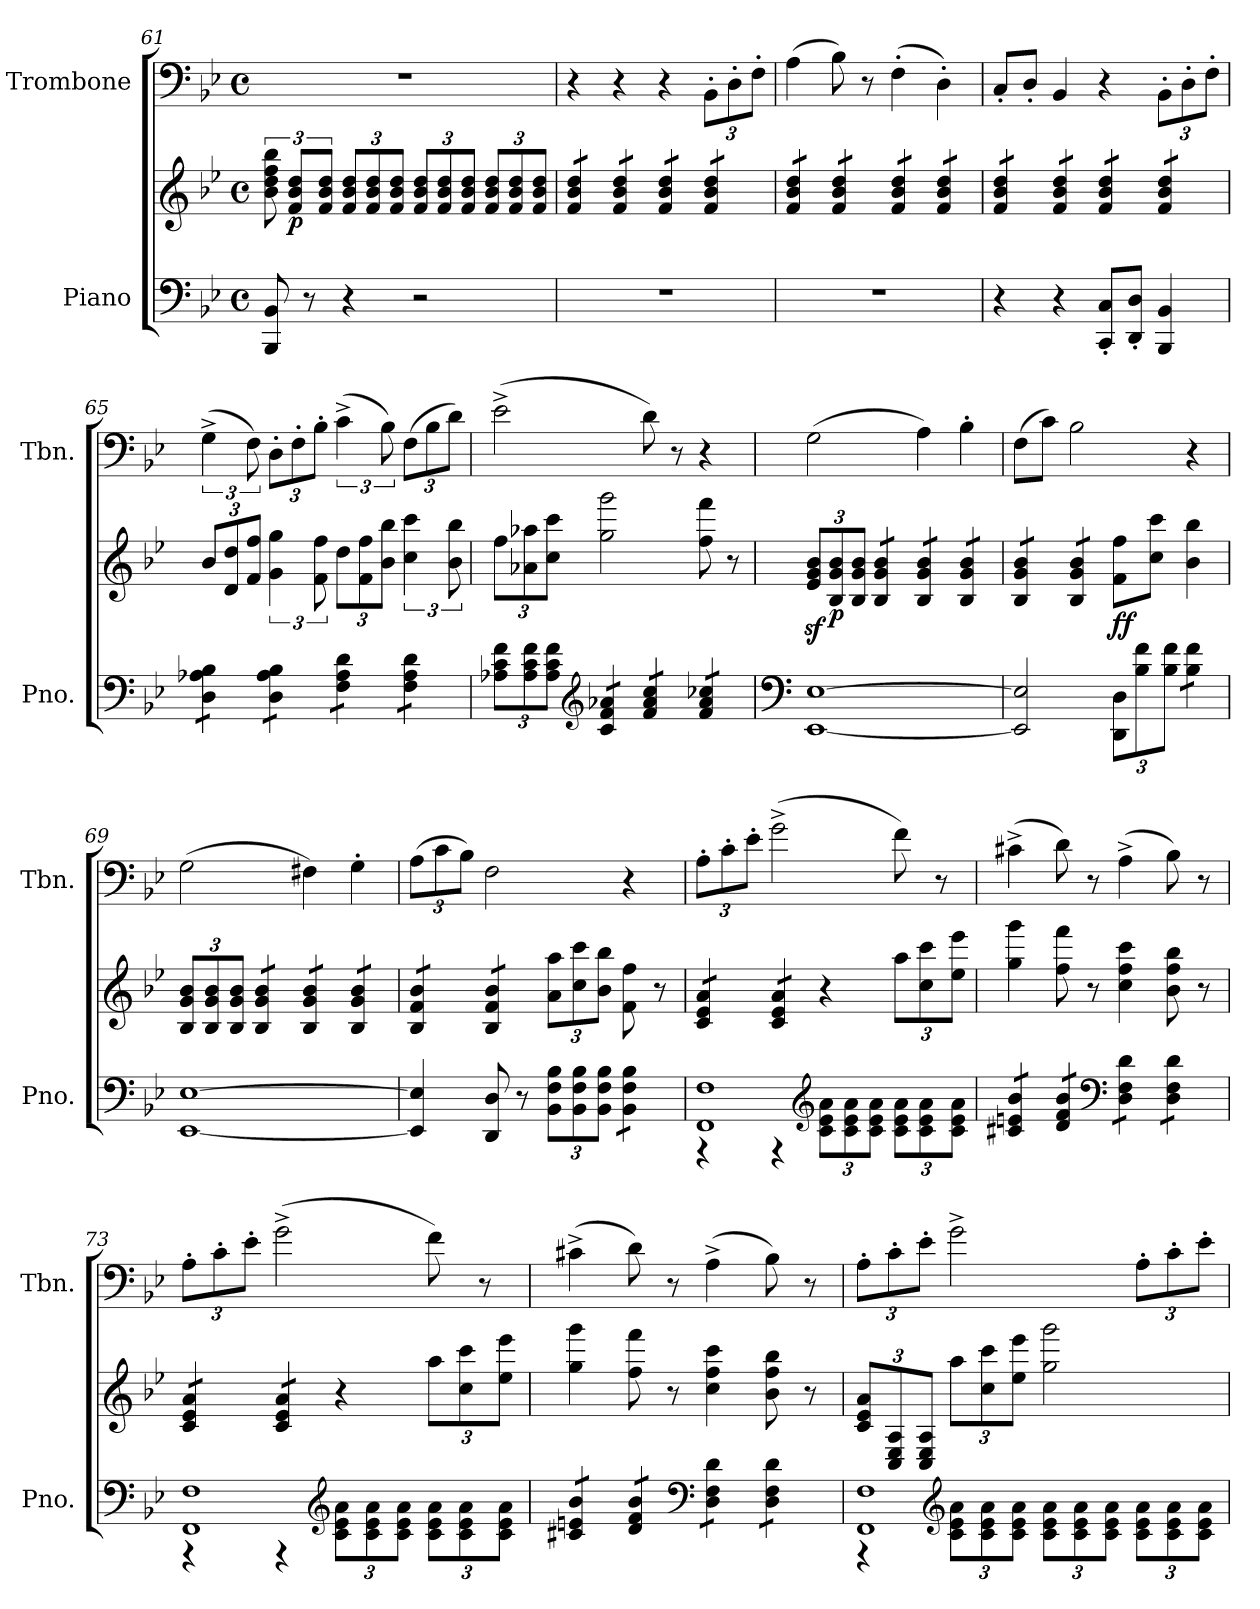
**kern	**kern	**dynam	**kern
*part2	*part2	*part2	*part1
*staff3	*staff2	*staff2/3	*staff1
*I"Piano	*	*	*I"Trombone
*I'Pno.	*	*	*I'Tbn.
*clefF4	*clefG2	*	*clefF4
*k[b-e-]	*k[b-e-]	*	*k[b-e-]
*M4/4	*M4/4	*	*M4/4
*met(c)	*met(c)	*	*met(c)
=61	=61	=61	=61
8BBB-/ 8BB-/	12b-\ 12dd\ 12ff\ 12bb-\	.	1r
!	!	!LO:DY:b	!
.	12f/ 12b-/ 12dd/L	p	.
8r	.	.	.
.	12f/ 12b-/ 12dd/J	.	.
*	*Xbrackettup	*	*
4r	12f/ 12b-/ 12dd/L	.	.
.	12f/ 12b-/ 12dd/	.	.
.	12f/ 12b-/ 12dd/J	.	.
2r	12f/ 12b-/ 12dd/L	.	.
.	12f/ 12b-/ 12dd/	.	.
.	12f/ 12b-/ 12dd/J	.	.
.	12f/ 12b-/ 12dd/L	.	.
.	12f/ 12b-/ 12dd/	.	.
.	12f/ 12b-/ 12dd/J	.	.
=62	=62	=62	=62
*	*tremolo	*	*
1r	12f/ 12b-/ 12dd/L	.	4r
.	12f/ 12b-/ 12dd/	.	.
.	12f/ 12b-/ 12dd/J	.	.
.	12f/ 12b-/ 12dd/L	.	4r
.	12f/ 12b-/ 12dd/	.	.
.	12f/ 12b-/ 12dd/J	.	.
.	12f/ 12b-/ 12dd/L	.	4r
.	12f/ 12b-/ 12dd/	.	.
.	12f/ 12b-/ 12dd/J	.	.
*	*	*	*Xbrackettup
.	12f/ 12b-/ 12dd/L	.	12BB-'\L
.	12f/ 12b-/ 12dd/	.	12D'\
.	12f/ 12b-/ 12dd/J	.	12F'\J
!!LO:PB:g=z
=63	=63	=63	=63
1r	12f/ 12b-/ 12dd/L	.	(>4A\
.	12f/ 12b-/ 12dd/	.	.
.	12f/ 12b-/ 12dd/J	.	.
.	12f/ 12b-/ 12dd/L	.	8B-\)
.	12f/ 12b-/ 12dd/	.	.
.	.	.	8r
.	12f/ 12b-/ 12dd/J	.	.
.	12f/ 12b-/ 12dd/L	.	(>4F'\
.	12f/ 12b-/ 12dd/	.	.
.	12f/ 12b-/ 12dd/J	.	.
.	12f/ 12b-/ 12dd/L	.	4D'\)
.	12f/ 12b-/ 12dd/	.	.
.	12f/ 12b-/ 12dd/J	.	.
=64	=64	=64	=64
4r	12f/ 12b-/ 12dd/L	.	8C'/L
.	12f/ 12b-/ 12dd/	.	.
.	.	.	8D'/J
.	12f/ 12b-/ 12dd/J	.	.
4r	12f/ 12b-/ 12dd/L	.	4BB-/
.	12f/ 12b-/ 12dd/	.	.
.	12f/ 12b-/ 12dd/J	.	.
8CC/' 8C/'L	12f/ 12b-/ 12dd/L	.	4r
.	12f/ 12b-/ 12dd/	.	.
8DD/' 8D/'J	.	.	.
.	12f/ 12b-/ 12dd/J	.	.
4BBB-/ 4BB-/	12f/ 12b-/ 12dd/L	.	12BB-'\L
.	12f/ 12b-/ 12dd/	.	12D'\
.	12f/ 12b-/ 12dd/J	.	12F'\J
*	*Xtremolo	*	*
=65	=65	=65	=65
*	*	*	*brackettup
*tremolo	*	*	*
12D\ 12A-X\ 12B-\L	12b-/L	.	(>6G^\
12D\ 12A-X\ 12B-\	12d/ 12dd/	.	.
12D\ 12A-X\ 12B-\J	12f/ 12ff/J	.	12F\)
*	*brackettup	*	*Xbrackettup
12D\ 12A-\ 12B-\L	6g\ 6gg\	.	12D'\L
12D\ 12A-\ 12B-\	.	.	12F'\
12D\ 12A-\ 12B-\J	12f\ 12ff\	.	12B-'\J
*	*Xbrackettup	*	*brackettup
12F\ 12A-\ 12d\L	12dd\L	.	(>6c^\
12F\ 12A-\ 12d\	12f\ 12ff\	.	.
12F\ 12A-\ 12d\J	12b-\ 12bb-\J	.	12B-\)
*	*brackettup	*	*Xbrackettup
12F\ 12A-\ 12d\L	6cc\ 6ccc\	.	(>12F\L
12F\ 12A-\ 12d\	.	.	12B-\
12F\ 12A-\ 12d\J	12b-\ 12bb-\	.	12d\J)
*Xtremolo	*	*	*
=66	=66	=66	=66
*Xbrackettup	*Xbrackettup	*	*
12A-X\ 12c\ 12f\L	12ff\L	.	(>2e-^\
12A-\ 12c\ 12f\	12a-X\ 12aa-X\	.	.
12A-\ 12c\ 12f\J	12cc\ 12ccc\J	.	.
*clefG2	*	*	*
*tremolo	*	*	*
12c/ 12f/ 12a-X/L	2gg\ 2ggg\	.	.
12c/ 12f/ 12a-X/	.	.	.
12c/ 12f/ 12a-X/J	.	.	.
12f/ 12a-/ 12cc/L	.	.	8d\)
12f/ 12a-/ 12cc/	.	.	.
.	.	.	8r
12f/ 12a-/ 12cc/J	.	.	.
12f/ 12a-/ 12cc-X/L	8ff\ 8fff\	.	4r
12f/ 12a-/ 12cc-X/	.	.	.
.	8r	.	.
12f/ 12a-/ 12cc-X/J	.	.	.
*Xtremolo	*	*	*
!!LO:LB:g=z
=67	=67	=67	=67
*clefF4	*	*	*
[1EE- [1E-	12e-/z< 12g/z< 12b-/z<L	.	(>2G\
!	!	!LO:DY:b	!
.	12B-/ 12g/ 12b-/	p	.
.	12B-/ 12g/ 12b-/J	.	.
*	*tremolo	*	*
.	12B-/ 12g/ 12b-/L	.	.
.	12B-/ 12g/ 12b-/	.	.
.	12B-/ 12g/ 12b-/J	.	.
.	12B-/ 12g/ 12b-/L	.	4A\)
.	12B-/ 12g/ 12b-/	.	.
.	12B-/ 12g/ 12b-/J	.	.
.	12B-/ 12g/ 12b-/L	.	4B-'\
.	12B-/ 12g/ 12b-/	.	.
.	12B-/ 12g/ 12b-/J	.	.
=68	=68	=68	=68
2EE-/] 2E-/]	12B-/ 12g/ 12b-/L	.	(>8F\L
.	12B-/ 12g/ 12b-/	.	.
.	.	.	8c\J)
.	12B-/ 12g/ 12b-/J	.	.
.	12B-/ 12g/ 12b-/L	.	2B-\
.	12B-/ 12g/ 12b-/	.	.
.	12B-/ 12g/ 12b-/J	.	.
*	*Xtremolo	*	*
!	!	!LO:DY:b	!
!	!	!LO:DY:n=1:b	!
12DD\ 12D\L	8f\ 8ff\L	f f	.
12B-\ 12f\	.	.	.
.	8cc\ 8ccc\J	.	.
12B-\ 12f\J	.	.	.
*tremolo	*	*	*
12B-\ 12f\L	4b-\ 4bb-\	.	4r
12B-\ 12f\	.	.	.
12B-\ 12f\J	.	.	.
*Xtremolo	*	*	*
=69	=69	=69	=69
[1EE- [1E-	12B-/ 12g/ 12b-/L	.	(>2G\
.	12B-/ 12g/ 12b-/	.	.
.	12B-/ 12g/ 12b-/J	.	.
*	*tremolo	*	*
.	12B-/ 12g/ 12b-/L	.	.
.	12B-/ 12g/ 12b-/	.	.
.	12B-/ 12g/ 12b-/J	.	.
.	12B-/ 12g/ 12b-/L	.	4F#X\)
.	12B-/ 12g/ 12b-/	.	.
.	12B-/ 12g/ 12b-/J	.	.
.	12B-/ 12g/ 12b-/L	.	4G'\
.	12B-/ 12g/ 12b-/	.	.
.	12B-/ 12g/ 12b-/J	.	.
=70	=70	=70	=70
4EE-/] 4E-/]	12B-/ 12f/ 12b-/L	.	(>12A\L
.	12B-/ 12f/ 12b-/	.	12c\
.	12B-/ 12f/ 12b-/J	.	12B-\J)
8DD/ 8D/	12B-/ 12f/ 12b-/L	.	2F\
.	12B-/ 12f/ 12b-/	.	.
8r	.	.	.
.	12B-/ 12f/ 12b-/J	.	.
*	*Xtremolo	*	*
12BB-\ 12F\ 12B-\L	12a\ 12aa\L	.	.
12BB-\ 12F\ 12B-\	12cc\ 12ccc\	.	.
12BB-\ 12F\ 12B-\J	12b-\ 12bb-\J	.	.
*tremolo	*	*	*
12BB-\ 12F\ 12B-\L	8f\ 8ff\	.	4r
12BB-\ 12F\ 12B-\	.	.	.
.	8r	.	.
12BB-\ 12F\ 12B-\J	.	.	.
*Xtremolo	*	*	*
!!LO:LB:g=z
=71	=71	=71	=71
*^	*	*	*
*	*	*tremolo	*	*
1FF 1F	4r	12c/ 12e-/ 12a/L	.	12A'\L
.	.	12c/ 12e-/ 12a/	.	12c'\
.	.	12c/ 12e-/ 12a/J	.	12e-'\J
.	4r	12c/ 12e-/ 12a/L	.	(>2g^\
.	.	12c/ 12e-/ 12a/	.	.
.	.	12c/ 12e-/ 12a/J	.	.
*	*	*Xtremolo	*	*
*clefG2	*	*	*	*
.	12c\ 12e-\ 12a\L	4r	.	.
.	12c\ 12e-\ 12a\	.	.	.
.	12c\ 12e-\ 12a\J	.	.	.
.	12c\ 12e-\ 12a\L	12aa\L	.	8f\)
.	12c\ 12e-\ 12a\	12cc\ 12ccc\	.	.
.	.	.	.	8r
.	12c\ 12e-\ 12a\J	12ee-\ 12eee-\J	.	.
*v	*v	*	*	*
=72	=72	=72	=72
*tremolo	*	*	*
12c#X/ 12en/ 12b-/L	4gg\ 4ggg\	.	(>4c#X^\
12c#X/ 12en/ 12b-/	.	.	.
12c#X/ 12en/ 12b-/J	.	.	.
12d/ 12f/ 12b-/L	8ff\ 8fff\	.	8d\)
12d/ 12f/ 12b-/	.	.	.
.	8r	.	8r
12d/ 12f/ 12b-/J	.	.	.
*clefF4	*	*	*
12D\ 12F\ 12d\L	4cc\ 4ff\ 4ccc\	.	(>4A^\
12D\ 12F\ 12d\	.	.	.
12D\ 12F\ 12d\J	.	.	.
12D\ 12F\ 12d\L	8b-\ 8ff\ 8bb-\	.	8B-\)
12D\ 12F\ 12d\	.	.	.
.	8r	.	8r
12D\ 12F\ 12d\J	.	.	.
*Xtremolo	*	*	*
=73	=73	=73	=73
*^	*	*	*
*	*	*tremolo	*	*
1FF 1F	4r	12c/ 12e-/ 12a/L	.	12A'\L
.	.	12c/ 12e-/ 12a/	.	12c'\
.	.	12c/ 12e-/ 12a/J	.	12e-'\J
.	4r	12c/ 12e-/ 12a/L	.	(>2g^\
.	.	12c/ 12e-/ 12a/	.	.
.	.	12c/ 12e-/ 12a/J	.	.
*	*	*Xtremolo	*	*
*clefG2	*	*	*	*
.	12c\ 12e-\ 12a\L	4r	.	.
.	12c\ 12e-\ 12a\	.	.	.
.	12c\ 12e-\ 12a\J	.	.	.
.	12c\ 12e-\ 12a\L	12aa\L	.	8f\)
.	12c\ 12e-\ 12a\	12cc\ 12ccc\	.	.
.	.	.	.	8r
.	12c\ 12e-\ 12a\J	12ee-\ 12eee-\J	.	.
*v	*v	*	*	*
!!LO:PB:g=z
=74	=74	=74	=74
*tremolo	*	*	*
12c#X/ 12en/ 12b-/L	4gg\ 4ggg\	.	(>4c#X^\
12c#X/ 12en/ 12b-/	.	.	.
12c#X/ 12en/ 12b-/J	.	.	.
12d/ 12f/ 12b-/L	8ff\ 8fff\	.	8d\)
12d/ 12f/ 12b-/	.	.	.
.	8r	.	8r
12d/ 12f/ 12b-/J	.	.	.
*clefF4	*	*	*
12D\ 12F\ 12d\L	4cc\ 4ff\ 4ccc\	.	(>4A^\
12D\ 12F\ 12d\	.	.	.
12D\ 12F\ 12d\J	.	.	.
12D\ 12F\ 12d\L	8b-\ 8ff\ 8bb-\	.	8B-\)
12D\ 12F\ 12d\	.	.	.
.	8r	.	8r
12D\ 12F\ 12d\J	.	.	.
*Xtremolo	*	*	*
=75	=75	=75	=75
*^	*	*	*
1FF 1F	4r	12c/ 12e-/ 12a/L	.	12A'\L
.	.	12C/ 12E-/ 12A/	.	12c'\
.	.	12C/ 12E-/ 12A/J	.	12e-'\J
*clefG2	*	*	*	*
.	12c\ 12e-\ 12a\L	12aa\L	.	2g^\
.	12c\ 12e-\ 12a\	12cc\ 12ccc\	.	.
.	12c\ 12e-\ 12a\J	12ee-\ 12eee-\J	.	.
.	12c\ 12e-\ 12a\L	2gg\ 2ggg\	.	.
.	12c\ 12e-\ 12a\	.	.	.
.	12c\ 12e-\ 12a\J	.	.	.
.	12c\ 12e-\ 12a\L	.	.	12A'\L
.	12c\ 12e-\ 12a\	.	.	12c'\
.	12c\ 12e-\ 12a\J	.	.	12e-'\J
*v	*v	*	*	*
=	=	=	=
*-	*-	*-	*-
